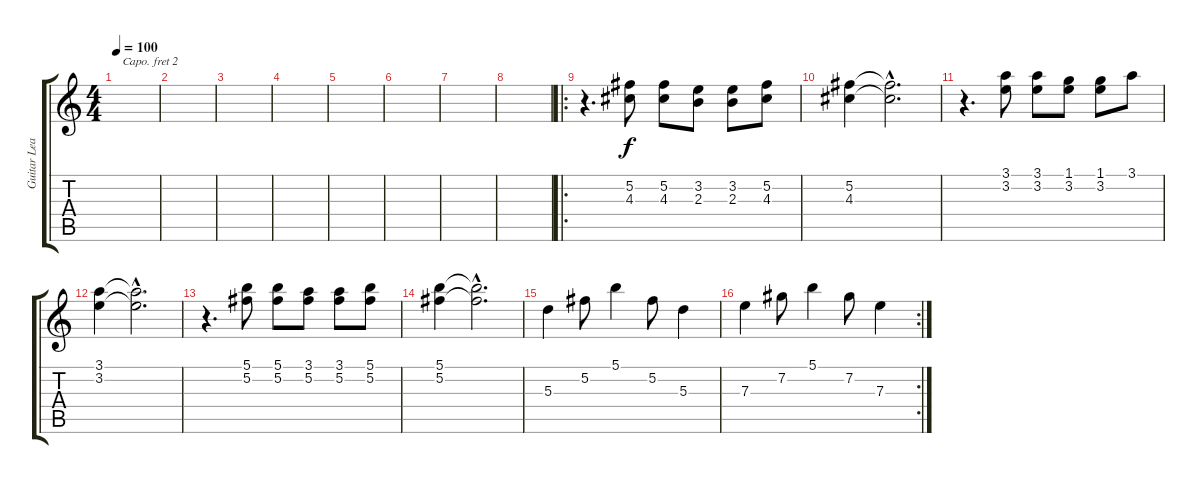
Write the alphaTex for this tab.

\track ("Guitar Lead" "Guitar Lea") {instrument acousticguitarsteel}
\staff {score tabs}
\capo 2
\tuning (E4 B3 G3 D3 A2 E2) {hide}
\ts (4 4)
\tempo 100
\clef g2
\ks c
|
|
|
|
|
|
|
|
\ro
r.4{d} (5.2 4.3).8 (5.2 4.3).8 (3.2 2.3).8 (3.2 2.3).8 (5.2 4.3).8 |
(5.2 4.3).4 (5.2{hac t} 4.3{hac t}).2{d} |
r.4{d} (3.1 3.2).8 (3.1 3.2).8 (1.1 3.2).8 (1.1 3.2).8 3.1.8 |
(3.1 3.2).4 (3.1{hac t} 3.2{hac t}).2{d} |
r.4{d} (5.1 5.2).8 (5.1 5.2).8 (3.1 5.2).8 (3.1 5.2).8 (5.1 5.2).8 |
(5.1 5.2).4 (5.1{hac t} 5.2{hac t}).2{d} |
5.3.4 5.2.8 5.1.4 5.2.8 5.3.4 |
\rc 2
7.3.4 7.2.8 5.1.4 7.2.8 7.3.4
